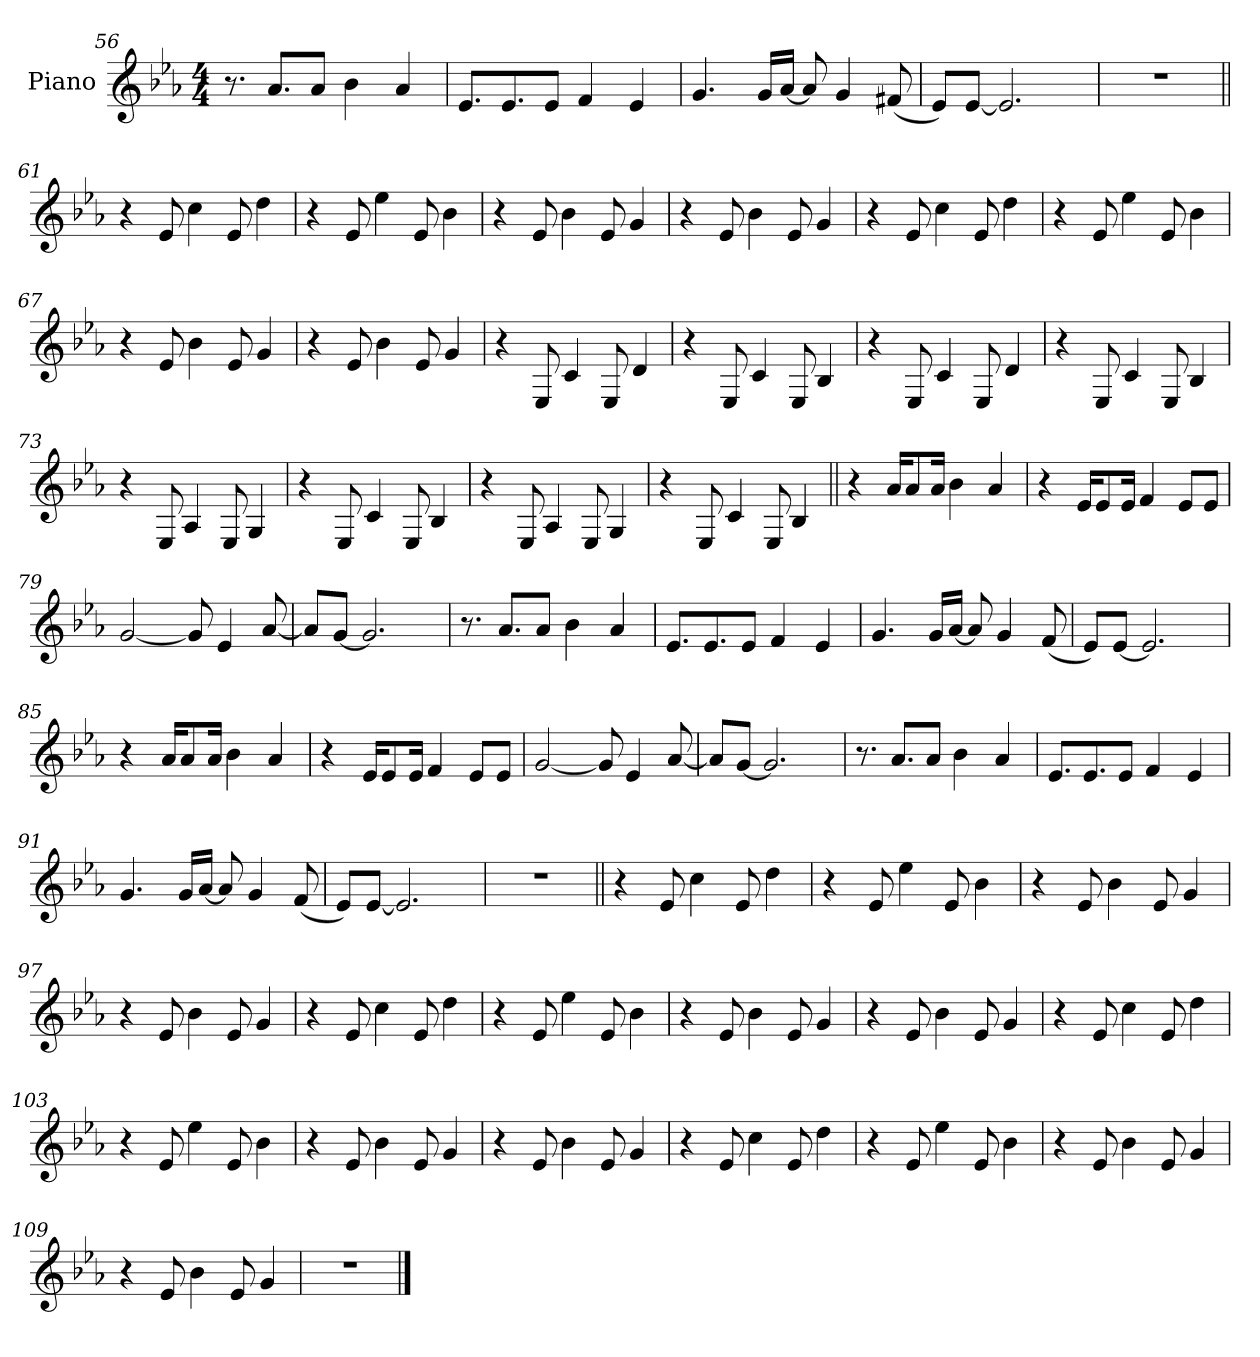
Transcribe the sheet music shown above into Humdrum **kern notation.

**kern
*part1
*staff1
*I"Piano
*I'Pno.
*clefG2
*k[b-e-a-]
*M4/4
=56
8.r
8.a-L
8a-J
4b-
4a-
=57
8.e-L
8.e-
8e-J
4f
4e-
=58
4.g
16gLL
[16a-JJ
8a-]
4g
(8f#X
=59
8e-L)
[8e-J
2.e-]
=60
1r
=61||
4r
8e-!
4cc!
8e-!
4dd!
=62
4r
8e-!
4ee-!
8e-!
4b-!
=63
4r
8e-!
4b-!
8e-!
4g!
=64
4r
8e-!
4b-!
8e-!
4g!
=65
4r
8e-!
4cc!
8e-!
4dd!
=66
4r
8e-!
4ee-!
8e-!
4b-!
=67
4r
8e-!
4b-!
8e-!
4g!
=68
4r
8e-!
4b-!
8e-!
4g!
=69
4r
8E-!
4c!
8E-!
4d!
=70
4r
8E-!
4c!
8E-!
4B-!
=71
4r
8E-!
4c!
8E-!
4d!
=72
4r
8E-!
4c!
8E-!
4B-!
=73
4r
8E-!
4A-!
8E-!
4G!
=74
4r
8E-!
4c!
8E-!
4B-!
=75
4r
8E-!
4A-!
8E-!
4G!
=76
4r
8E-!
4c!
8E-!
4B-!
=77||
4r
16a-KL
8a-
16a-Jk
4b-
4a-
=78
4r
16e-KL
8e-
16e-Jk
4f
8e-L
8e-J
=79
[2g
8g]
4e-
[8a-
=80
8a-L]
[8gJ
2.g]
=81
8.r
8.a-L
8a-J
4b-
4a-
=82
8.e-L
8.e-
8e-J
4f
4e-
=83
4.g
16gLL
[16a-JJ
8a-]
4g
(8f
=84
8e-L)
[8e-J
2.e-]
=85
4r
16a-KL
8a-
16a-Jk
4b-
4a-
=86
4r
16e-KL
8e-
16e-Jk
4f
8e-L
8e-J
=87
[2g
8g]
4e-
[8a-
=88
8a-L]
[8gJ
2.g]
=89
8.r
8.a-L
8a-J
4b-
4a-
=90
8.e-L
8.e-
8e-J
4f
4e-
=91
4.g
16gLL
[16a-JJ
8a-]
4g
(8f
=92
8e-L)
[8e-J
2.e-]
=93
1r
=94||
4r
8e-!
4cc!
8e-!
4dd!
=95
4r
8e-!
4ee-!
8e-!
4b-!
=96
4r
8e-!
4b-!
8e-!
4g!
=97
4r
8e-!
4b-!
8e-!
4g!
=98
4r
8e-!
4cc!
8e-!
4dd!
=99
4r
8e-!
4ee-!
8e-!
4b-!
=100
4r
8e-!
4b-!
8e-!
4g!
=101
4r
8e-!
4b-!
8e-!
4g!
=102
4r
8e-!
4cc!
8e-!
4dd!
=103
4r
8e-!
4ee-!
8e-!
4b-!
=104
4r
8e-!
4b-!
8e-!
4g!
=105
4r
8e-!
4b-!
8e-!
4g!
=106
4r
8e-!
4cc!
8e-!
4dd!
=107
4r
8e-!
4ee-!
8e-!
4b-!
=108
4r
8e-!
4b-!
8e-!
4g!
=109
4r
8e-!
4b-!
8e-!
4g!
=110
1r
==
*-
